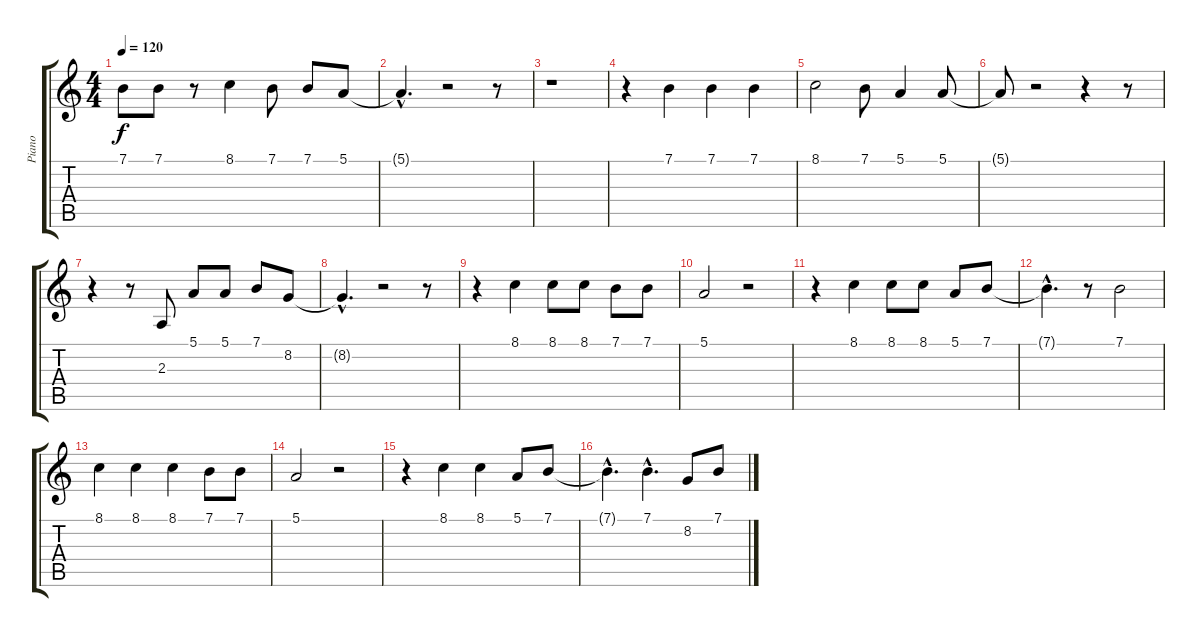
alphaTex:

\track ("Piano" "Piano") {instrument brightacousticpiano}
\staff {score tabs}
\tuning (E4 B3 G3 D3 A2 E2) {hide}
\ts (4 4)
\tempo 120
\clef g2
\ks c
7.1.8{dy f} 7.1.8 r.8 8.1.4 7.1.8 7.1.8 5.1.8 |
5.1{hac t}.4{d} r.2 r.8 |
r.1 |
r.4 7.1.4 7.1.4 7.1.4 |
8.1.2 7.1.8 5.1.4 5.1.8 |
5.1{t}.8 r.2 r.4 r.8 |
r.4 r.8 2.3.8 5.1.8 5.1.8 7.1.8 8.2.8 |
8.2{hac t}.4{d} r.2 r.8 |
r.4 8.1.4 8.1.8 8.1.8 7.1.8 7.1.8 |
5.1.2 r.2 |
r.4 8.1.4 8.1.8 8.1.8 5.1.8 7.1.8 |
7.1{hac t}.4{d} r.8 7.1.2 |
8.1.4 8.1.4 8.1.4 7.1.8 7.1.8 |
5.1.2 r.2 |
r.4 8.1.4 8.1.4 5.1.8 7.1.8 |
7.1{hac t}.4{d} 7.1{hac}.4{d} 8.2.8 7.1.8
